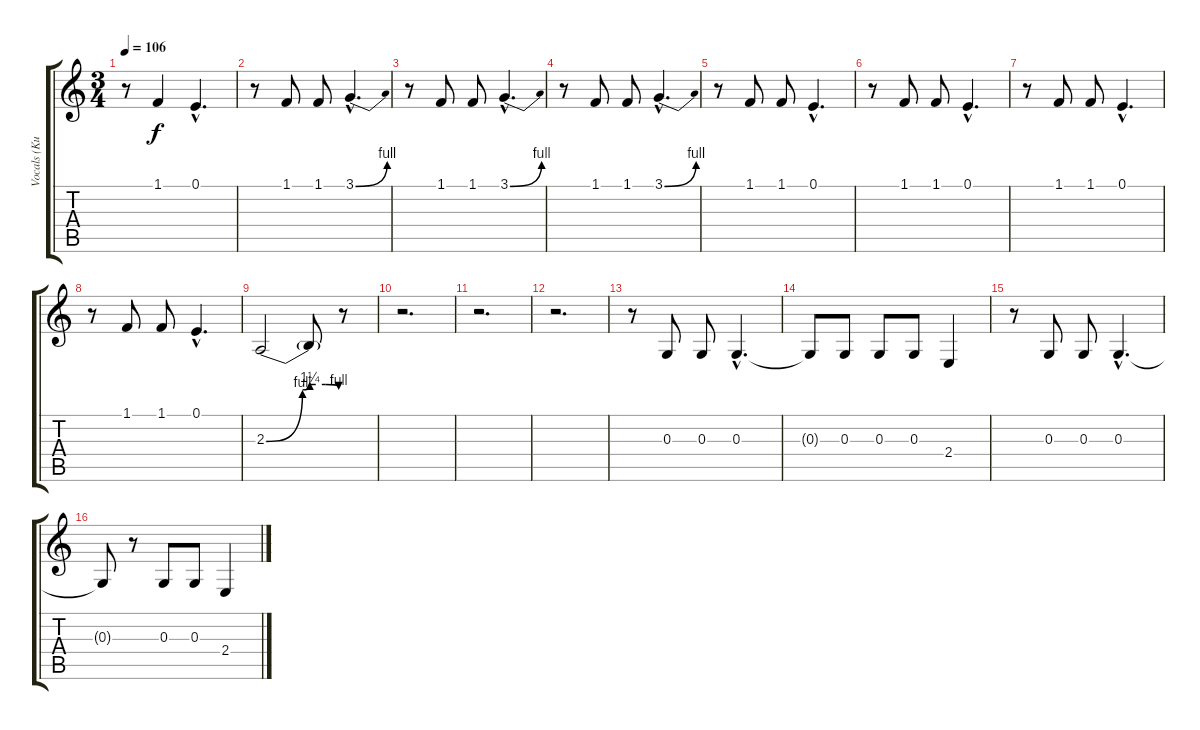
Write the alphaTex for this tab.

\track ("Vocals (Kurt)" "Vocals (Ku") {instrument brightacousticpiano}
\staff {score tabs}
\tuning (E4 B3 G3 D3 A2 E2) {hide}
\ts (3 4)
\tempo 106
\clef g2
\ks c
r.8{dy f} 1.1.4 0.1{hac}.4{d} |
r.8 1.1.8 1.1.8 3.1{be (bend 0 0 60 4) hac}.4{d} |
r.8 1.1.8 1.1.8 3.1{be (bend 0 0 60 4) hac}.4{d} |
r.8 1.1.8 1.1.8 3.1{be (bend 0 0 60 4) hac}.4{d} |
r.8 1.1.8 1.1.8 0.1{hac}.4{d} |
r.8 1.1.8 1.1.8 0.1{hac}.4{d} |
r.8 1.1.8 1.1.8 0.1{hac}.4{d} |
r.8 1.1.8 1.1.8 0.1{hac}.4{d} |
2.3{be (custom 0 0 30 4 36 5 41 5 49 5 60 4)}.2 2.3{t}.8 r.8 |
r.2{d} |
r.2{d} |
r.2{d} |
r.8 0.3.8 0.3.8 0.3{hac}.4{d} |
0.3{t}.8 0.3.8 0.3.8 0.3.8 2.4.4 |
r.8 0.3.8 0.3.8 0.3{hac}.4{d} |
0.3{t}.8 r.8 0.3.8 0.3.8 2.4.4
